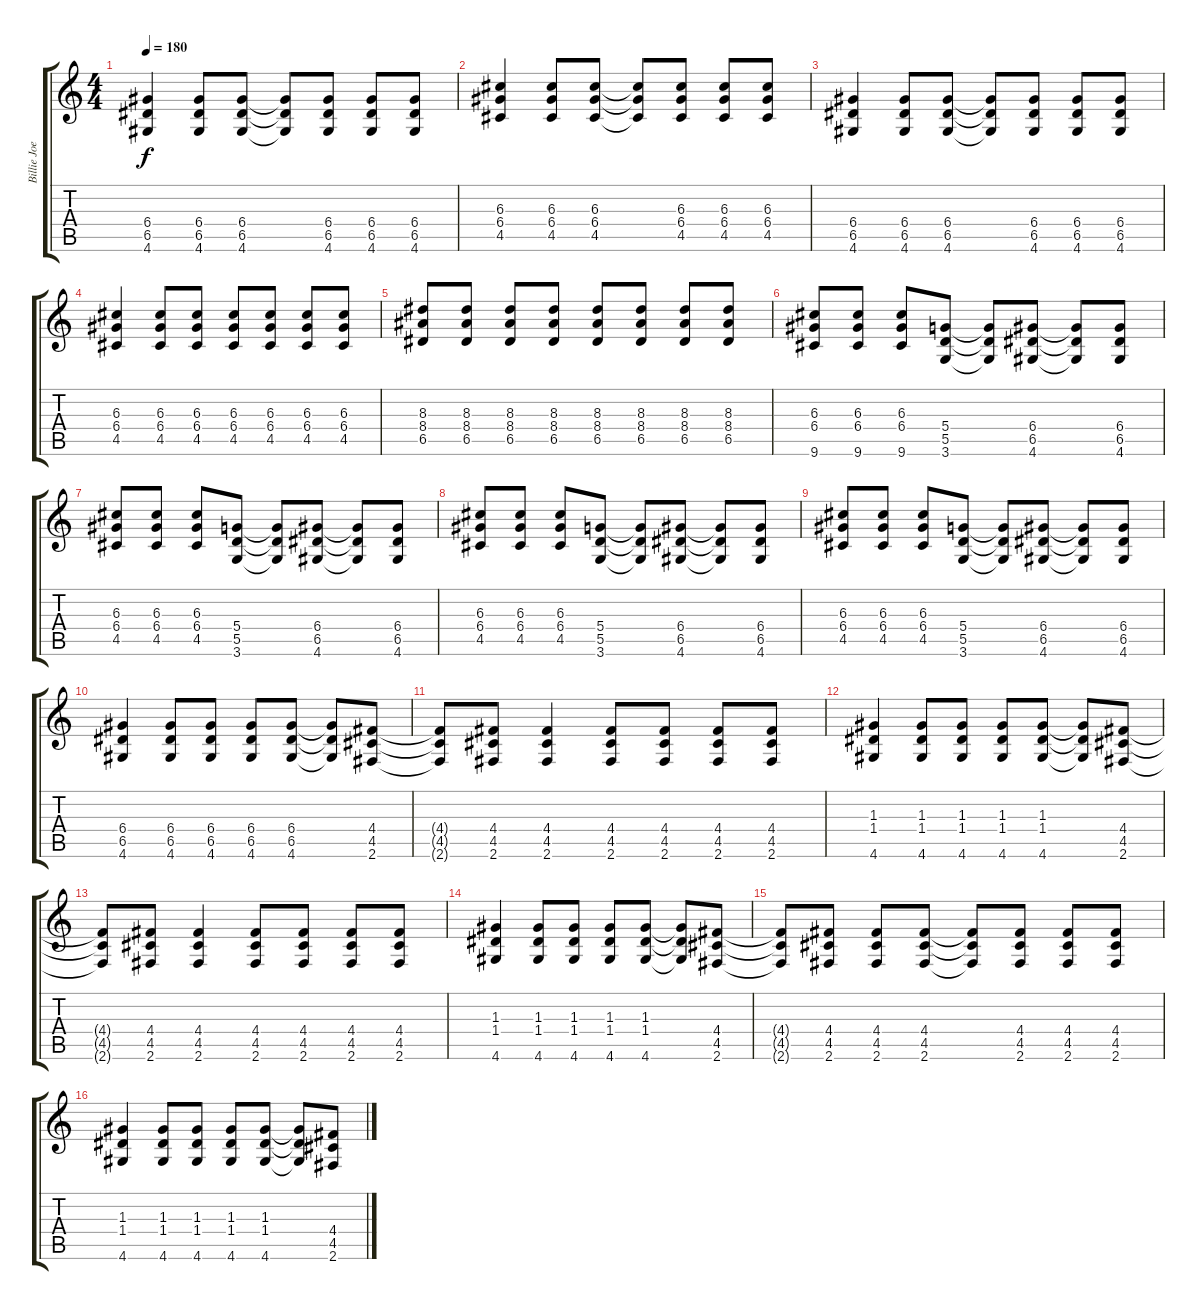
\track ("Billie Joe - Elec. Guita" "Billie Joe") {instrument distortionguitar}
\staff {score tabs}
\tuning (E4 B3 G3 D3 A2 E2) {hide}
\ts (4 4)
\tempo 180
\clef g2
\ks c
(6.4 6.5 4.6).4{dy f} (6.4 6.5 4.6).8 (6.4 6.5 4.6).8 (6.4{t} 6.5{t} 4.6{t}).8 (6.4 6.5 4.6).8 (6.4 6.5 4.6).8 (6.4 6.5 4.6).8 |
(6.3 6.4 4.5).4 (6.3 6.4 4.5).8 (6.3 6.4 4.5).8 (6.3{t} 6.4{t} 4.5{t}).8 (6.3 6.4 4.5).8 (6.3 6.4 4.5).8 (6.3 6.4 4.5).8 |
(6.4 6.5 4.6).4 (6.4 6.5 4.6).8 (6.4 6.5 4.6).8 (6.4{t} 6.5{t} 4.6{t}).8 (6.4 6.5 4.6).8 (6.4 6.5 4.6).8 (6.4 6.5 4.6).8 |
(6.3 6.4 4.5).4 (6.3 6.4 4.5).8 (6.3 6.4 4.5).8 (6.3 6.4 4.5).8 (6.3 6.4 4.5).8 (6.3 6.4 4.5).8 (6.3 6.4 4.5).8 |
(8.3 8.4 6.5).8 (8.3 8.4 6.5).8 (8.3 8.4 6.5).8 (8.3 8.4 6.5).8 (8.3 8.4 6.5).8 (8.3 8.4 6.5).8 (8.3 8.4 6.5).8 (8.3 8.4 6.5).8 |
(6.3 6.4 9.6).8 (6.3 6.4 9.6).8 (6.3 6.4 9.6).8 (5.4 5.5 3.6).8 (5.4{t} 5.5{t} 3.6{t}).8 (6.4 6.5 4.6).8 (6.4{t} 6.5{t} 4.6{t}).8 (6.4 6.5 4.6).8 |
(6.3 6.4 4.5).8 (6.3 6.4 4.5).8 (6.3 6.4 4.5).8 (5.4 5.5 3.6).8 (5.4{t} 5.5{t} 3.6{t}).8 (6.4 6.5 4.6).8 (6.4{t} 6.5{t} 4.6{t}).8 (6.4 6.5 4.6).8 |
(6.3 6.4 4.5).8 (6.3 6.4 4.5).8 (6.3 6.4 4.5).8 (5.4 5.5 3.6).8 (5.4{t} 5.5{t} 3.6{t}).8 (6.4 6.5 4.6).8 (6.4{t} 6.5{t} 4.6{t}).8 (6.4 6.5 4.6).8 |
(6.3 6.4 4.5).8 (6.3 6.4 4.5).8 (6.3 6.4 4.5).8 (5.4 5.5 3.6).8 (5.4{t} 5.5{t} 3.6{t}).8 (6.4 6.5 4.6).8 (6.4{t} 6.5{t} 4.6{t}).8 (6.4 6.5 4.6).8 |
(6.4 6.5 4.6).4 (6.4 6.5 4.6).8 (6.4 6.5 4.6).8 (6.4 6.5 4.6).8 (6.4 6.5 4.6).8 (6.4{t} 6.5{t} 4.6{t}).8 (4.4 4.5 2.6).8 |
(4.4{t} 4.5{t} 2.6{t}).8 (4.4 4.5 2.6).8 (4.4 4.5 2.6).4 (4.4 4.5 2.6).8 (4.4 4.5 2.6).8 (4.4 4.5 2.6).8 (4.4 4.5 2.6).8 |
(1.3 1.4 4.6).4 (1.3 1.4 4.6).8 (1.3 1.4 4.6).8 (1.3 1.4 4.6).8 (1.3 1.4 4.6).8 (1.3{t} 1.4{t} 4.6{t}).8 (4.4 4.5 2.6).8 |
(4.4{t} 4.5{t} 2.6{t}).8 (4.4 4.5 2.6).8 (4.4 4.5 2.6).4 (4.4 4.5 2.6).8 (4.4 4.5 2.6).8 (4.4 4.5 2.6).8 (4.4 4.5 2.6).8 |
(1.3 1.4 4.6).4 (1.3 1.4 4.6).8 (1.3 1.4 4.6).8 (1.3 1.4 4.6).8 (1.3 1.4 4.6).8 (1.3{t} 1.4{t} 4.6{t}).8 (4.4 4.5 2.6).8 |
(4.4{t} 4.5{t} 2.6{t}).8 (4.4 4.5 2.6).8 (4.4 4.5 2.6).8 (4.4 4.5 2.6).8 (4.4{t} 4.5{t} 2.6{t}).8 (4.4 4.5 2.6).8 (4.4 4.5 2.6).8 (4.4 4.5 2.6).8 |
(1.3 1.4 4.6).4 (1.3 1.4 4.6).8 (1.3 1.4 4.6).8 (1.3 1.4 4.6).8 (1.3 1.4 4.6).8 (1.3{t} 1.4{t} 4.6{t}).8 (4.4 4.5 2.6).8
